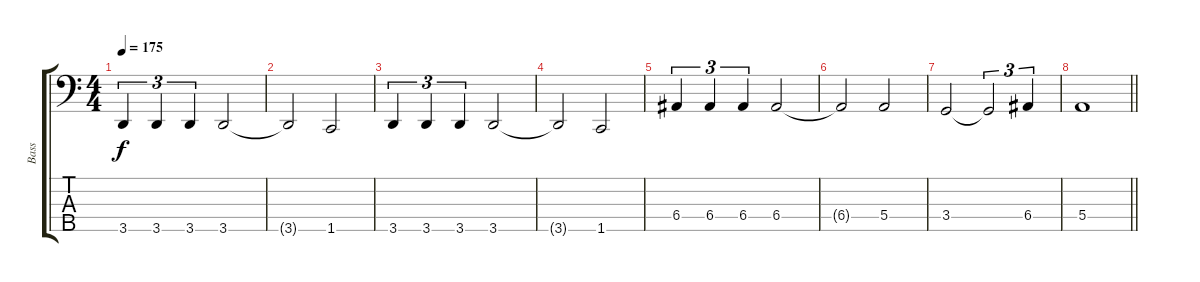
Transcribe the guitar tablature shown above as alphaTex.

\track ("Bass" "Bass") {instrument electricbassfinger}
\staff {score tabs}
\tuning (G2 D2 A1 E1 B0) {hide}
\ts (4 4)
\section ("" "")
\tempo 175
\clef f4
\ks c
3.5.4{tu (3 2) dy f} 3.5.4{tu (3 2)} 3.5.4{tu (3 2)} 3.5.2 |
3.5{t}.2 1.5.2 |
3.5.4{tu (3 2)} 3.5.4{tu (3 2)} 3.5.4{tu (3 2)} 3.5.2 |
3.5{t}.2{volume 2} 1.5.2 |
6.4.4{tu (3 2)} 6.4.4{tu (3 2)} 6.4.4{tu (3 2)} 6.4.2 |
6.4{t}.2 5.4.2 |
3.4.2 3.4{t}.2{tu (3 2)} 6.4.4{tu (3 2)} |
\barLineRight lightlight
5.4.1
